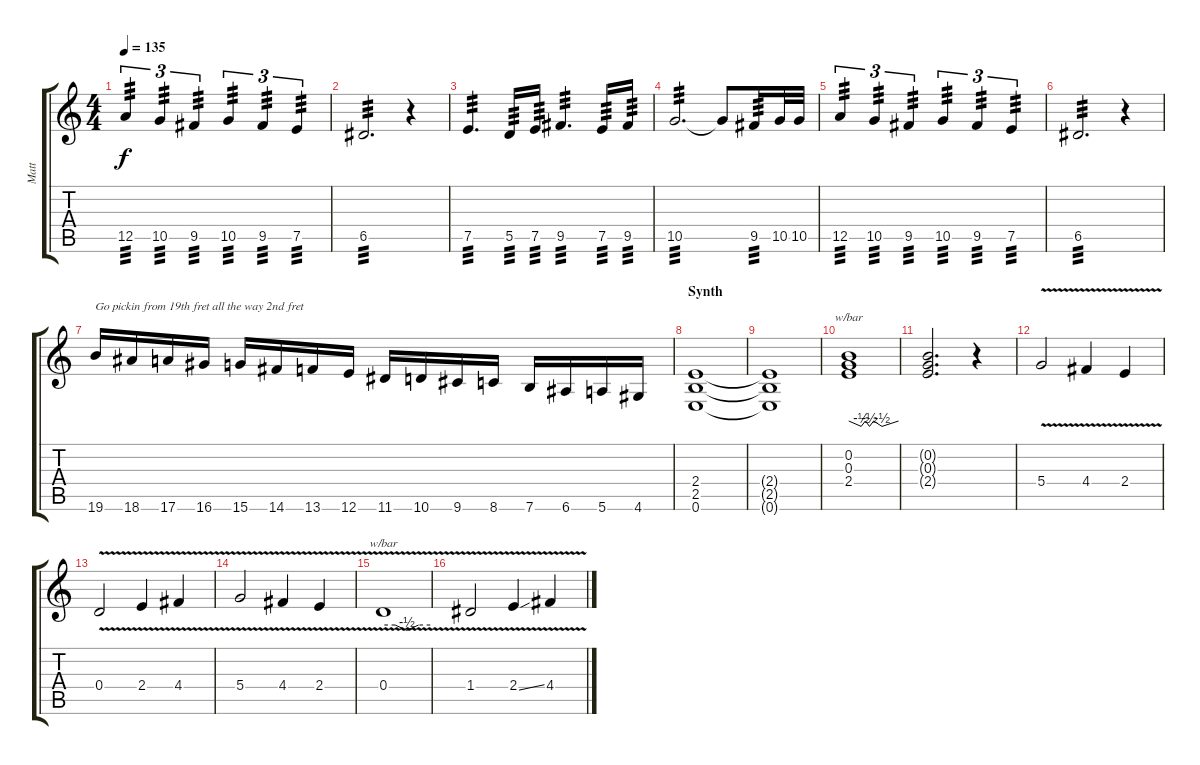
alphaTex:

\track ("Matt" "Matt") {instrument distortionguitar}
\staff {score tabs}
\tuning (E4 B3 G3 D3 A2 E2) {hide}
\ts (4 4)
\tempo 135
\clef g2
\ks c
12.5.4{tu (3 2) tp 3 dy f} 10.5.4{tu (3 2) tp 3} 9.5.4{tu (3 2) tp 3} 10.5.4{tu (3 2) tp 3} 9.5.4{tu (3 2) tp 3} 7.5.4{tu (3 2) tp 3} |
6.5.2{d tp 3} r.4 |
7.5.4{d tp 3} 5.5.16{tp 3} 7.5.16{tp 3} 9.5.4{d tp 3} 7.5.16{tp 3} 9.5.16{tp 3} |
10.5.2{d tp 3} 10.5{t}.8 9.5.16{tp 3} 10.5.32 10.5.32 |
12.5.4{tu (3 2) tp 3} 10.5.4{tu (3 2) tp 3} 9.5.4{tu (3 2) tp 3} 10.5.4{tu (3 2) tp 3} 9.5.4{tu (3 2) tp 3} 7.5.4{tu (3 2) tp 3} |
6.5.2{d tp 3} r.4 |
19.6.16{txt "Go pickin from 19th fret all the way 2nd fret"} 18.6.16 17.6.16 16.6.16 15.6.16 14.6.16 13.6.16 12.6.16 11.6.16 10.6.16 9.6.16 8.6.16 7.6.16 6.6.16 5.6.16 4.6.16 |
\section ("" "Synth ")
(2.4 2.5 0.6).1 |
(2.4{t} 2.5{t} 0.6{t}).1 |
(0.2 0.3 2.4).1{tbe (custom default 0 0 15 -2 20 0 25 -2 30 0 40 -2 60 0)} |
(0.2{t} 0.3{t} 2.4{t}).2{d} r.4 |
5.4{v}.2 4.4{v}.4 2.4{v}.4 |
0.4{v}.2 2.4{v}.4 4.4{v}.4 |
5.4{v}.2 4.4{v}.4 2.4{v}.4 |
0.4{v}.1{tbe (custom default 0 0 15 0 30 -2 45 0 60 0)} |
1.4{v}.2 2.4{v ss}.4 4.4{v}.4
